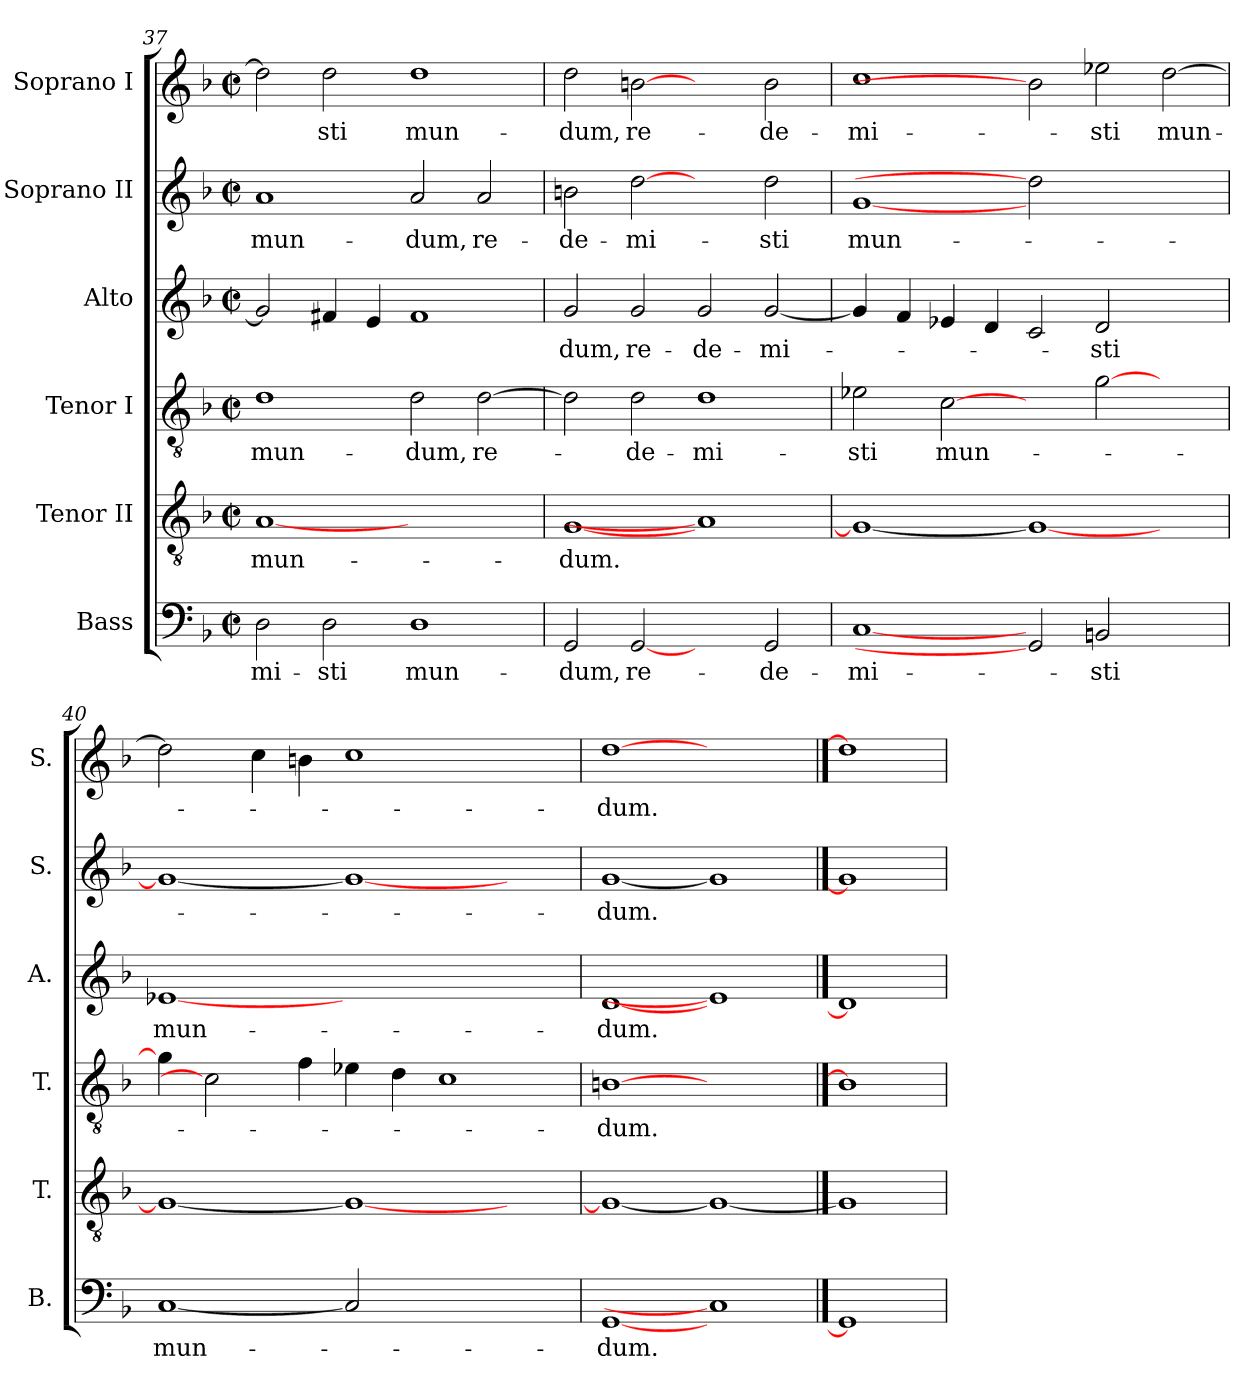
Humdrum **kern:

**kern	**text	**kern	**text	**kern	**text	**kern	**text	**kern	**text	**kern	**text
*part6	*part6	*part5	*part5	*part4	*part4	*part3	*part3	*part2	*part2	*part1	*part1
*staff6	*staff6	*staff5	*staff5	*staff4	*staff4	*staff3	*staff3	*staff2	*staff2	*staff1	*staff1
*I"Bass	*	*I"Tenor II	*	*I"Tenor I	*	*I"Alto	*	*I"Soprano II	*	*I"Soprano I	*
*I'B.	*	*I'T.	*	*I'T.	*	*I'A.	*	*I'S.	*	*I'S.	*
!!LO:LB:g=z
*clefF4	*	*clefGv2	*	*clefGv2	*	*clefG2	*	*clefG2	*	*clefG2	*
*	*	*ITrd7c12	*	*ITrd7c12	*	*	*	*	*	*	*
*k[b-]	*	*k[b-]	*	*k[b-]	*	*k[b-]	*	*k[b-]	*	*k[b-]	*
*F:	*	*F:	*	*F:	*	*F:	*	*F:	*	*F:	*
*M2/2	*	*M2/2	*	*M2/2	*	*M2/2	*	*M2/2	*	*M2/2	*
*met(c|)	*	*met(c|)	*	*met(c|)	*	*met(c|)	*	*met(c|)	*	*met(c|)	*
=37	=37	=37	=37	=37	=37	=37	=37	=37	=37	=37	=37
!	!LO:LY:b	!	!LO:LY:b	!	!LO:LY:b	!	!	!	!LO:LY:b	!	!
2D\	-mi-	[1AA	mun-	1D	mun-	2g/]	.	1a	mun-	2dd\]	.
!	!LO:LY:b	!	!	!	!	!	!	!	!	!	!LO:LY:b
2D\	-sti	.	.	.	.	4f#X/	.	.	.	2dd\	-sti
.	.	.	.	.	.	4e/	.	.	.	.	.
!	!LO:LY:b	!	!	!	!LO:LY:b	!	!	!	!LO:LY:b	!	!LO:LY:b
1D	mun-	1ryy	.	2D\	-dum,	1f#	.	2a/	-dum,	1dd	mun-
!	!	!	!	!	!LO:LY:b	!	!	!	!LO:LY:b	!	!
.	.	.	.	[>2D\	re-	.	.	2a/	re-	.	.
=38	=38	=38	=38	=38	=38	=38	=38	=38	=38	=38	=38
!	!LO:LY:b	!	!LO:LY:b	!	!	!	!LO:LY:b	!	!LO:LY:b	!	!LO:LY:b
2GG/	-dum,	[<1GG	-dum.	2D\]	.	2g/	-dum,	2bn\	-de-	2dd\	-dum,
!	!LO:LY:b	!	!	!	!LO:LY:b	!	!LO:LY:b	!	!LO:LY:b	!	!LO:LY:b
[2GG	re-	.	.	2D\	-de-	2g/	re-	[2dd	-mi-	[2bn	re-
!	!	!	!	!	!LO:LY:b	!	!LO:LY:b	!	!	!	!
2ryy	.	1AA]	.	1D	-mi-	2g/	-de-	2ryy	.	2ryy	.
!	!LO:LY:b	!	!	!	!	!	!LO:LY:b	!	!LO:LY:b	!	!LO:LY:b
2GG/	-de-	.	.	.	.	[<2g/	-mi-	2dd\	-sti	2b\	-de-
=39	=39	=39	=39	=39	=39	=39	=39	=39	=39	=39	=39
!	!LO:LY:b	!	!	!	!LO:LY:b	!	!	!	!LO:LY:b	!	!LO:LY:b
[1C	-mi-	1GG_	.	2E-X\	-sti	4g/]	.	[<1g	mun-	1cc	-mi-
.	.	.	.	.	.	4f/	.	.	.	.	.
!	!	!	!	!	!LO:LY:b	!	!	!	!	!	!
.	.	.	.	[2C	mun-	4e-X/	.	.	.	.	.
.	.	.	.	.	.	4d/	.	.	.	.	.
2GG]	.	1GG_	.	2ryy	.	2c/	.	2dd]	.	2b]	.
!	!LO:LY:b	!	!	!	!	!	!LO:LY:b	!	!	!	!LO:LY:b
2BBn/	-sti	.	.	[>2G\	.	2d/	-sti	1ryy	.	2ee-X\	-sti
!	!	!	!	!	!	!	!	!	!	!	!LO:LY:b
2ryy	.	2ryy	.	2ryy	.	2ryy	.	.	.	[>2dd\	mun-
=40	=40	=40	=40	=40	=40	=40	=40	=40	=40	=40	=40
!	!LO:LY:b	!	!	!	!	!	!LO:LY:b	!	!	!	!
[1C	mun-	1GG_	.	4G\]	.	[1e-X	mun-	1g_	.	2dd\]	.
.	.	.	.	2C]	.	.	.	.	.	.	.
.	.	.	.	.	.	.	.	.	.	4cc\	.
.	.	.	.	4F\	.	.	.	.	.	4bn\	.
2C]	.	1GG_	.	4E-X\	.	1.ryy	.	1g_	.	1cc	.
.	.	.	.	4D\	.	.	.	.	.	.	.
1ryy	.	.	.	1C	.	.	.	.	.	.	.
.	.	2ryy	.	.	.	.	.	2ryy	.	2ryy	.
=41	=41	=41	=41	=41	=41	=41	=41	=41	=41	=41	=41
!	!LO:LY:b	!	!	!	!LO:LY:b	!	!LO:LY:b	!	!LO:LY:b	!	!LO:LY:b
[1GG	-dum.	1GG_	.	[1BBn	-dum.	[1d	-dum.	[1g	-dum.	[1dd	-dum.
1C]	.	1GG_	.	1ryy	.	1e-]	.	1g]	.	1ryy	.
==42	==42	==42	==42	==42	==42	==42	==42	==42	==42	==42	==42
1GG]	.	1GG]	.	1BB]	.	1d]	.	1g]	.	1dd]	.
=	=	=	=	=	=	=	=	=	=	=	=
*-	*-	*-	*-	*-	*-	*-	*-	*-	*-	*-	*-
